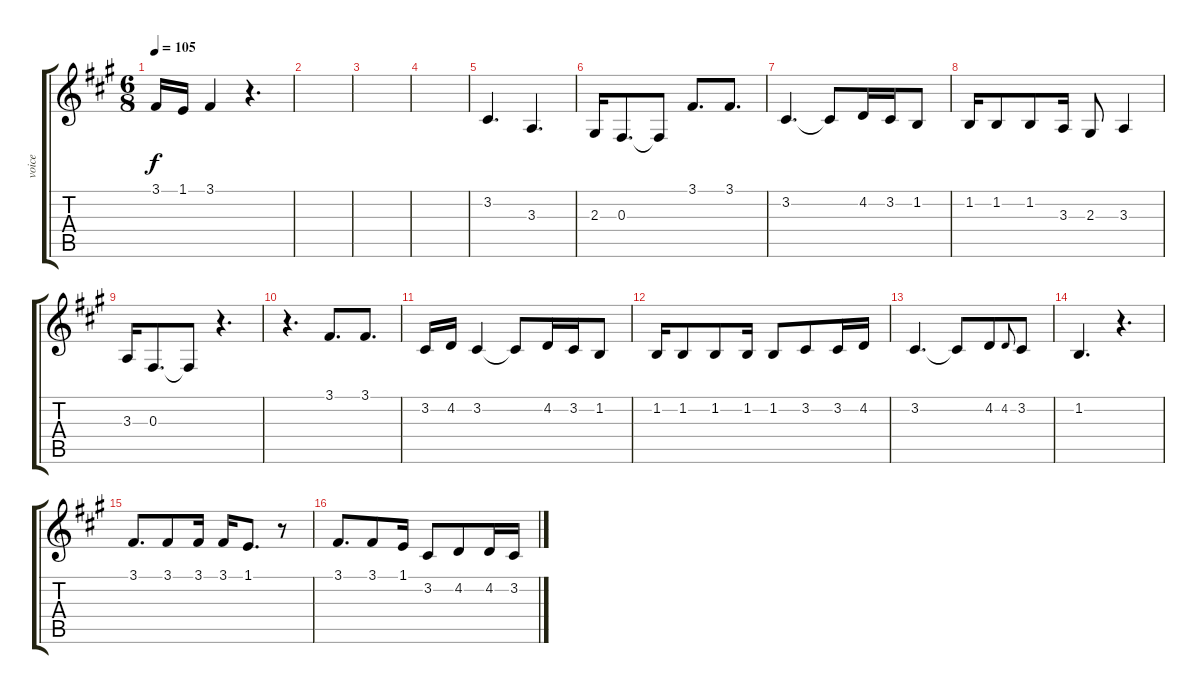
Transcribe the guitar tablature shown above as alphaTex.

\track ("voice" "voice") {instrument flute}
\staff {score tabs}
\tuning (Eb4 Bb3 Gb3 Db3 Ab2 Db2) {hide}
\ts (6 8)
\tempo 105
\clef g2
\ks a
3.1.16{dy f} 1.1.16 3.1.4 r.4{d} |
|
|
|
3.2.4{d} 3.3.4{d} |
2.3.16 0.3.8{d} 0.3{t}.8 3.1.8{d} 3.1.8{d} |
3.2.4{d} 3.2{t}.8 4.2.16 3.2.16 1.2.8 |
1.2.16 1.2.8 1.2.8 3.3.16 2.3.8 3.3.4 |
3.3.16 0.3.8{d} 0.3{t}.8 r.4{d} |
r.4{d} 3.1.8{d} 3.1.8{d} |
3.2.16 4.2.16 3.2.4 3.2{t}.8 4.2.16 3.2.16 1.2.8 |
1.2.16 1.2.8 1.2.8 1.2.16 1.2.8 3.2.8 3.2.16 4.2.16 |
3.2.4{d} 3.2{t}.8 4.2.8 4.2.8{gr onbeat} 3.2.8 |
1.2.4{d} r.4{d} |
3.1.8{d} 3.1.8 3.1.16 3.1.16 1.1.8{d} r.8 |
3.1.8{d} 3.1.8 1.1.16 3.2.8 4.2.8 4.2.16 3.2.16
